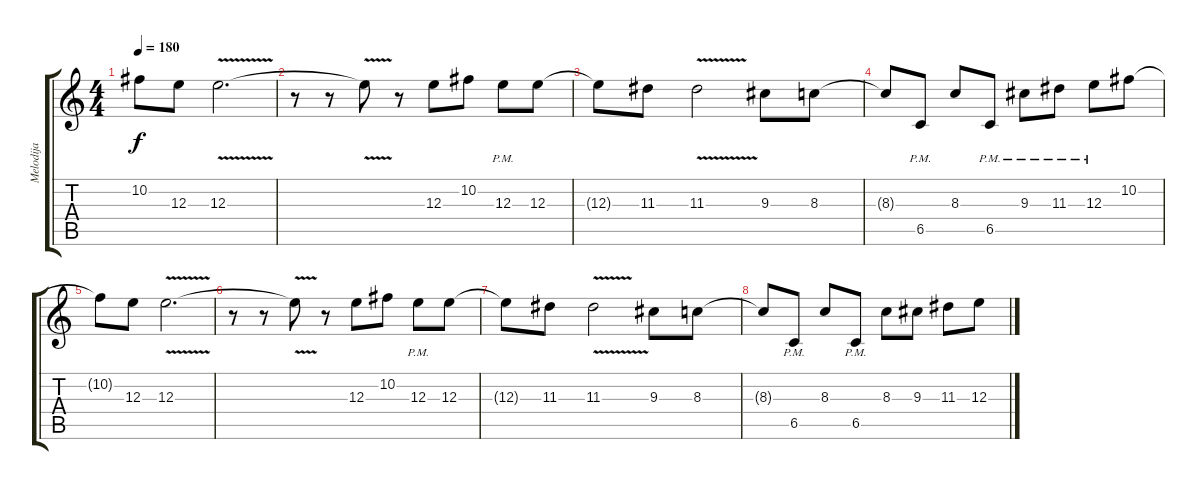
\track ("Melodija" "Melodija") {instrument distortionguitar}
\staff {score tabs}
\tuning (Db4 Ab3 E3 B2 Gb2 Db2) {hide}
\ts (4 4)
\tempo 180
\clef g2
\ks c
10.2{t}.8{dy f} 12.3.8 12.3{v}.2{d} |
r.8 r.8 12.3{v t}.8 r.8 12.3.8 10.2.8 12.3{pm}.8 12.3.8 |
12.3{t}.8 11.3.8 11.3{v}.2 9.3.8 8.3.8 |
8.3{t}.8 6.5{pm}.8 8.3.8 6.5{pm}.8 9.3{pm}.8 11.3{pm}.8 12.3{pm}.8 10.2.8 |
10.2{t}.8 12.3.8 12.3{v}.2{d} |
r.8 r.8 12.3{v t}.8 r.8 12.3.8 10.2.8 12.3{pm}.8 12.3.8 |
12.3{t}.8 11.3.8 11.3{v}.2 9.3.8 8.3.8 |
8.3{t}.8 6.5{pm}.8 8.3.8 6.5{pm}.8 8.3.8 9.3.8 11.3.8 12.3.8
